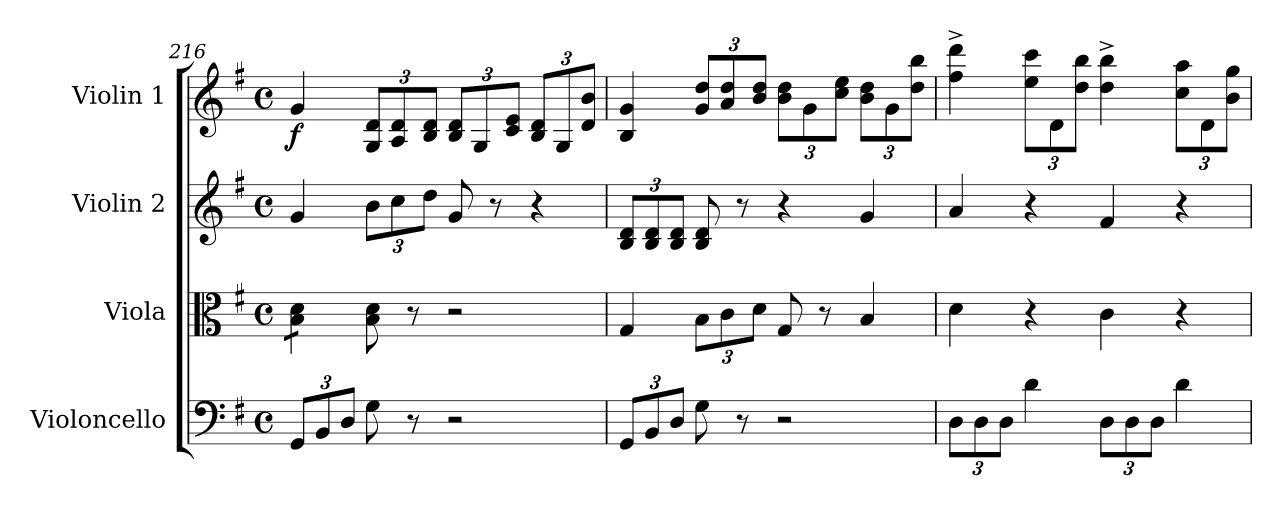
**kern	**kern	**kern	**kern	**dynam
*part4	*part3	*part2	*part1	*part1
*staff4	*staff3	*staff2	*staff1	*staff1
*I"Violoncello	*I"Viola	*I"Violin 2	*I"Violin 1	*
*I'Vc	*I'Vla	*I'Vln	*I'Vln	*
*clefF4	*clefC3	*clefG2	*clefG2	*
*k[f#]	*k[f#]	*k[f#]	*k[f#]	*
*M4/4	*M4/4	*M4/4	*M4/4	*
*met(c)	*met(c)	*met(c)	*met(c)	*
*Xbrackettup	*	*	*	*
=216	=216	=216	=216	=216
!	!	!	!	!LO:DY:b
*	*tremolo	*	*	*
12GG/L	12B\ 12d\L	4g/	4g/	f
12BB/	12B\ 12d\	.	.	.
12D/J	12B\ 12d\J	.	.	.
*	*Xtremolo	*	*	*
*	*	*Xbrackettup	*Xbrackettup	*
8G\	8B\ 8d\	12b\L	12G/ 12d/L	.
.	.	12cc\	12A/ 12d/	.
8r	8r	.	.	.
.	.	12dd\J	12B/ 12d/J	.
2r	2r	8g/	12B/ 12d/L	.
.	.	.	12G/	.
.	.	8r	.	.
.	.	.	12c/ 12e/J	.
.	.	4r	12B/ 12d/L	.
.	.	.	12G/	.
.	.	.	12d/ 12b/J	.
=217	=217	=217	=217	=217
12GG/L	4G/	12B/ 12d/L	4B/ 4g/	.
12BB/	.	12B/ 12d/	.	.
12D/J	.	12B/ 12d/J	.	.
*	*Xbrackettup	*	*	*
8G\	12B\L	8B/ 8d/	12g/ 12dd/L	.
.	12c\	.	12a/ 12dd/	.
8r	.	8r	.	.
.	12d\J	.	12b/ 12dd/J	.
2r	8G/	4r	12b\ 12dd\L	.
.	.	.	12g\	.
.	8r	.	.	.
.	.	.	12cc\ 12ee\J	.
.	4B/	4g/	12b\ 12dd\L	.
.	.	.	12g\	.
.	.	.	12dd\ 12bb\J	.
!!LO:LB:g=z
=218	=218	=218	=218	=218
12D\L	4d\	4a/	4ff#\^ 4ddd\^	.
12D\	.	.	.	.
12D\J	.	.	.	.
4d\	4r	4r	12ee\ 12ccc\L	.
.	.	.	12d\	.
.	.	.	12dd\ 12bb\J	.
12D\L	4c\	4f#/	4dd\^ 4bb\^	.
12D\	.	.	.	.
12D\J	.	.	.	.
4d\	4r	4r	12cc\ 12aa\L	.
.	.	.	12d\	.
.	.	.	12b\ 12gg\J	.
=	=	=	=	=
*-	*-	*-	*-	*-
